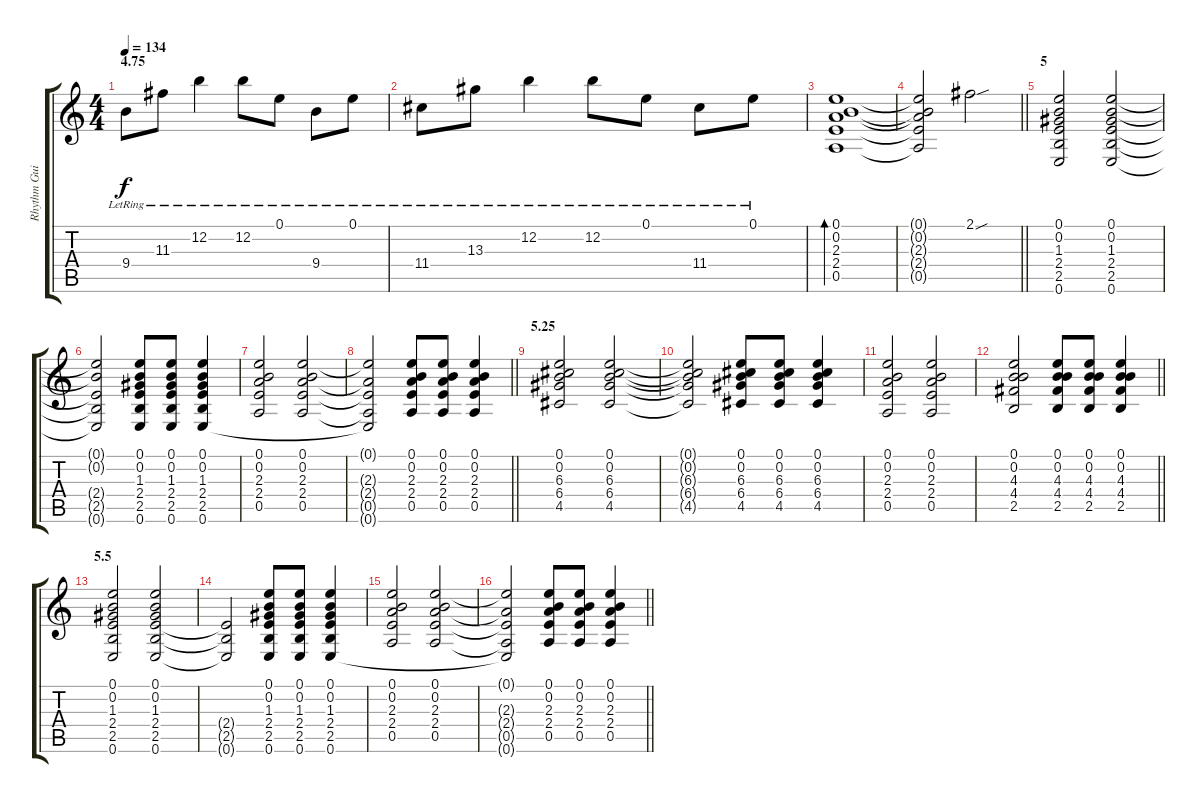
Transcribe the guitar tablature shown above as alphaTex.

\track ("Rhythm Guitar" "Rhythm Gui") {instrument electricguitarjazz}
\staff {score tabs}
\tuning (E4 B3 G3 D3 A2 E2) {hide}
\ts (4 4)
\section ("" "4.75")
\tempo 134
\clef g2
\ks c
9.4{lr}.8{dy f} 11.3{lr}.8 12.2{lr}.4 12.2{lr}.8 0.1{lr}.8 9.4{lr}.8 0.1{lr}.8 |
11.4{lr}.8 13.3{lr}.8 12.2{lr}.4 12.2{lr}.8 0.1{lr}.8 11.4{lr}.8 0.1{lr}.8 |
(0.1 0.2 2.3 2.4 0.5).1{bd 60} |
\barLineRight lightlight
(0.1{t} 0.2{t} 2.3{t} 2.4{t} 0.5{t}).2 2.1{sou}.2 |
\section ("" "5")
(0.1 0.2 1.3 2.4 2.5 0.6).2{volume 10 instrument distortionguitar} (0.1 0.2 1.3 2.4 2.5 0.6).2 |
(0.1{t} 0.2{t} 2.4{t} 2.5{t} 0.6{t}).2 (0.1 0.2 1.3 2.4 2.5 0.6).8 (0.1 0.2 1.3 2.4 2.5 0.6).8 (0.1 0.2 1.3 2.4 2.5 0.6).4 |
(0.1 0.2 2.3 2.4 0.5).2 (0.1 0.2 2.3 2.4 0.5).2 |
\barLineRight lightlight
(0.1{t} 2.3{t} 2.4{t} 0.5{t} 0.6{t}).2 (0.1 0.2 2.3 2.4 0.5).8 (0.1 0.2 2.3 2.4 0.5).8 (0.1 0.2 2.3 2.4 0.5).4 |
\section ("" "5.25")
(0.1 0.2 6.3 6.4 4.5).2 (0.1 0.2 6.3 6.4 4.5).2 |
(0.1{t} 0.2{t} 6.3{t} 6.4{t} 4.5{t}).2 (0.1 0.2 6.3 6.4 4.5).8 (0.1 0.2 6.3 6.4 4.5).8 (0.1 0.2 6.3 6.4 4.5).4 |
(0.1 0.2 2.3 2.4 0.5).2 (0.1 0.2 2.3 2.4 0.5).2 |
\barLineRight lightlight
(0.1 0.2 4.3 4.4 2.5).2 (0.1 0.2 4.3 4.4 2.5).8 (0.1 0.2 4.3 4.4 2.5).8 (0.1 0.2 4.3 4.4 2.5).4 |
\section ("" "5.5")
(0.1 0.2 1.3 2.4 2.5 0.6).2 (0.1 0.2 1.3 2.4 2.5 0.6).2 |
(2.4{t} 2.5{t} 0.6{t}).2 (0.1 0.2 1.3 2.4 2.5 0.6).8 (0.1 0.2 1.3 2.4 2.5 0.6).8 (0.1 0.2 1.3 2.4 2.5 0.6).4 |
(0.1 0.2 2.3 2.4 0.5).2 (0.1 0.2 2.3 2.4 0.5).2 |
\barLineRight lightlight
(0.1{t} 2.3{t} 2.4{t} 0.5{t} 0.6{t}).2 (0.1 0.2 2.3 2.4 0.5).8 (0.1 0.2 2.3 2.4 0.5).8 (0.1 0.2 2.3 2.4 0.5).4
